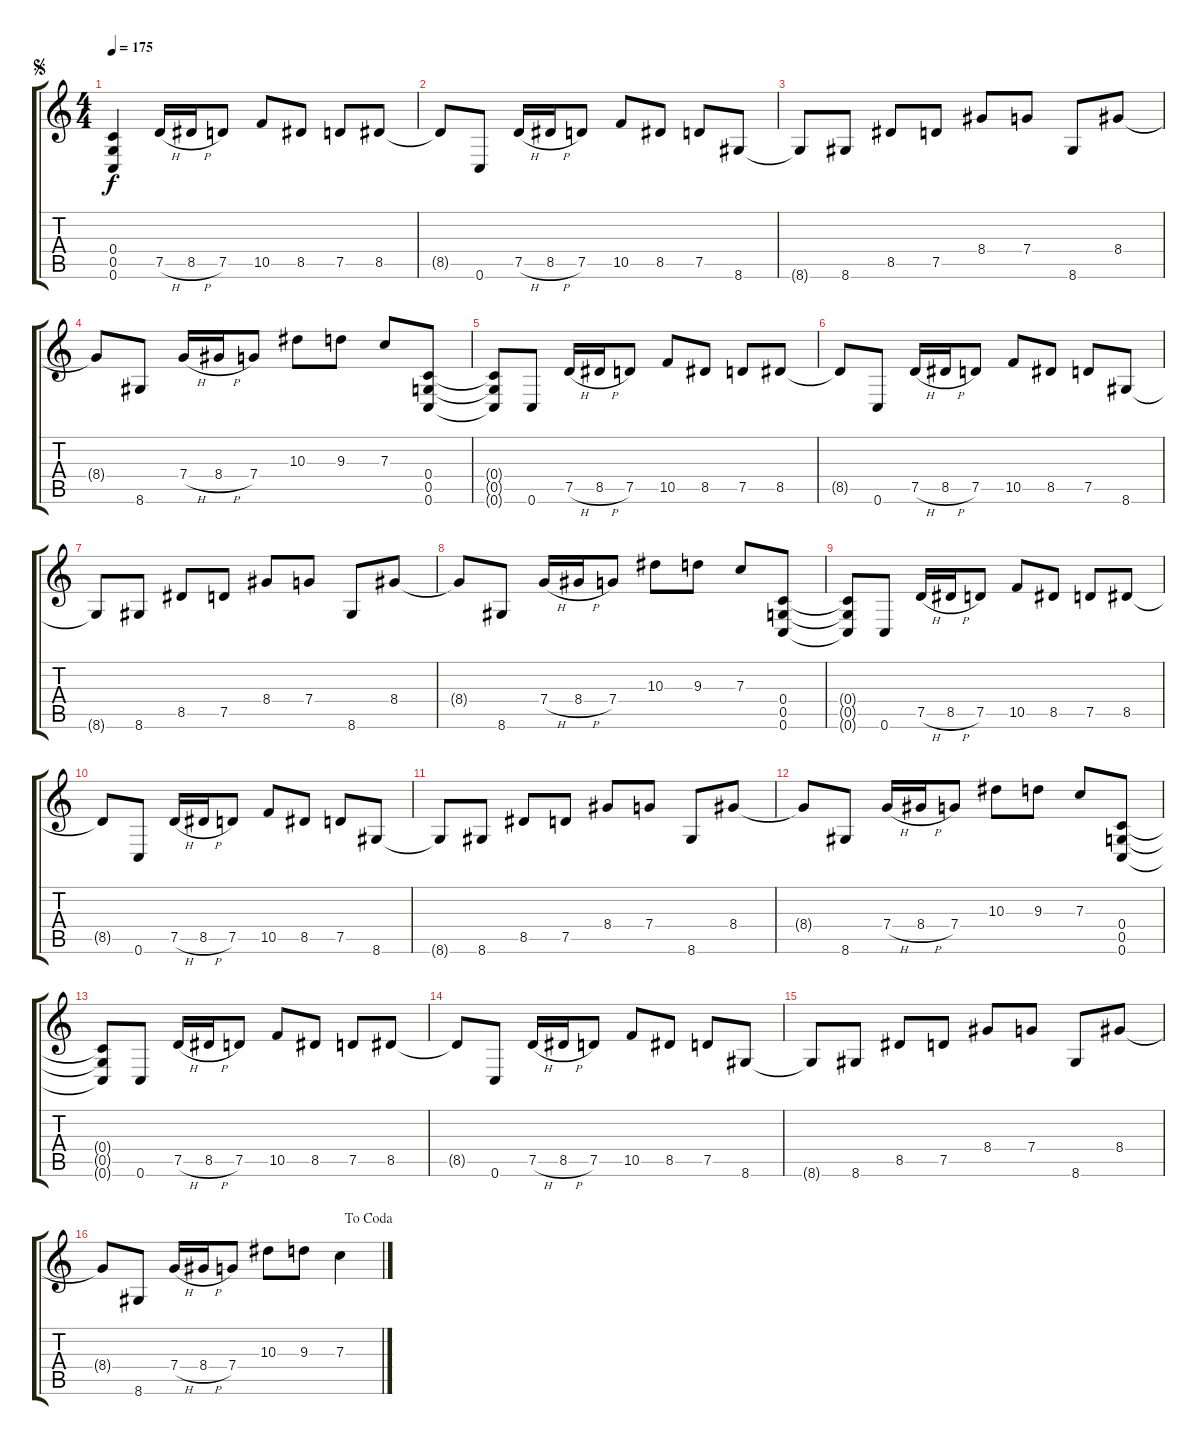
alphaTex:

\track "" {instrument distortionguitar}
\staff {score tabs}
\tuning (D4 A3 F3 C3 G2 C2) {hide}
\ts (4 4)
\jump segno
\tempo 175
\clef g2
\ks c
(0.4 0.5 0.6).4{dy f instrument distortionguitar} 7.5{h}.16 8.5{h}.16 7.5.8 10.5.8 8.5.8 7.5.8 8.5.8 |
8.5{t}.8 0.6.8 7.5{h}.16 8.5{h}.16 7.5.8 10.5.8 8.5.8 7.5.8 8.6.8 |
8.6{t}.8 8.6.8 8.5.8 7.5.8 8.4.8 7.4.8 8.6.8 8.4.8 |
8.4{t}.8 8.6.8 7.4{h}.16 8.4{h}.16 7.4.8 10.3.8 9.3.8 7.3.8 (0.4 0.5 0.6).8 |
(0.4{t} 0.5{t} 0.6{t}).8 0.6.8 7.5{h}.16 8.5{h}.16 7.5.8 10.5.8 8.5.8 7.5.8 8.5.8 |
8.5{t}.8 0.6.8 7.5{h}.16 8.5{h}.16 7.5.8 10.5.8 8.5.8 7.5.8 8.6.8 |
8.6{t}.8 8.6.8 8.5.8 7.5.8 8.4.8 7.4.8 8.6.8 8.4.8 |
8.4{t}.8 8.6.8 7.4{h}.16 8.4{h}.16 7.4.8 10.3.8 9.3.8 7.3.8 (0.4 0.5 0.6).8 |
(0.4{t} 0.5{t} 0.6{t}).8 0.6.8 7.5{h}.16 8.5{h}.16 7.5.8 10.5.8 8.5.8 7.5.8 8.5.8 |
8.5{t}.8 0.6.8 7.5{h}.16 8.5{h}.16 7.5.8 10.5.8 8.5.8 7.5.8 8.6.8 |
8.6{t}.8 8.6.8 8.5.8 7.5.8 8.4.8 7.4.8 8.6.8 8.4.8 |
8.4{t}.8 8.6.8 7.4{h}.16 8.4{h}.16 7.4.8 10.3.8 9.3.8 7.3.8 (0.4 0.5 0.6).8 |
(0.4{t} 0.5{t} 0.6{t}).8 0.6.8 7.5{h}.16 8.5{h}.16 7.5.8 10.5.8 8.5.8 7.5.8 8.5.8 |
8.5{t}.8 0.6.8 7.5{h}.16 8.5{h}.16 7.5.8 10.5.8 8.5.8 7.5.8 8.6.8 |
8.6{t}.8 8.6.8 8.5.8 7.5.8 8.4.8 7.4.8 8.6.8 8.4.8 |
\jump dacoda
8.4{t}.8 8.6.8 7.4{h}.16 8.4{h}.16 7.4.8 10.3.8 9.3.8 7.3.4
